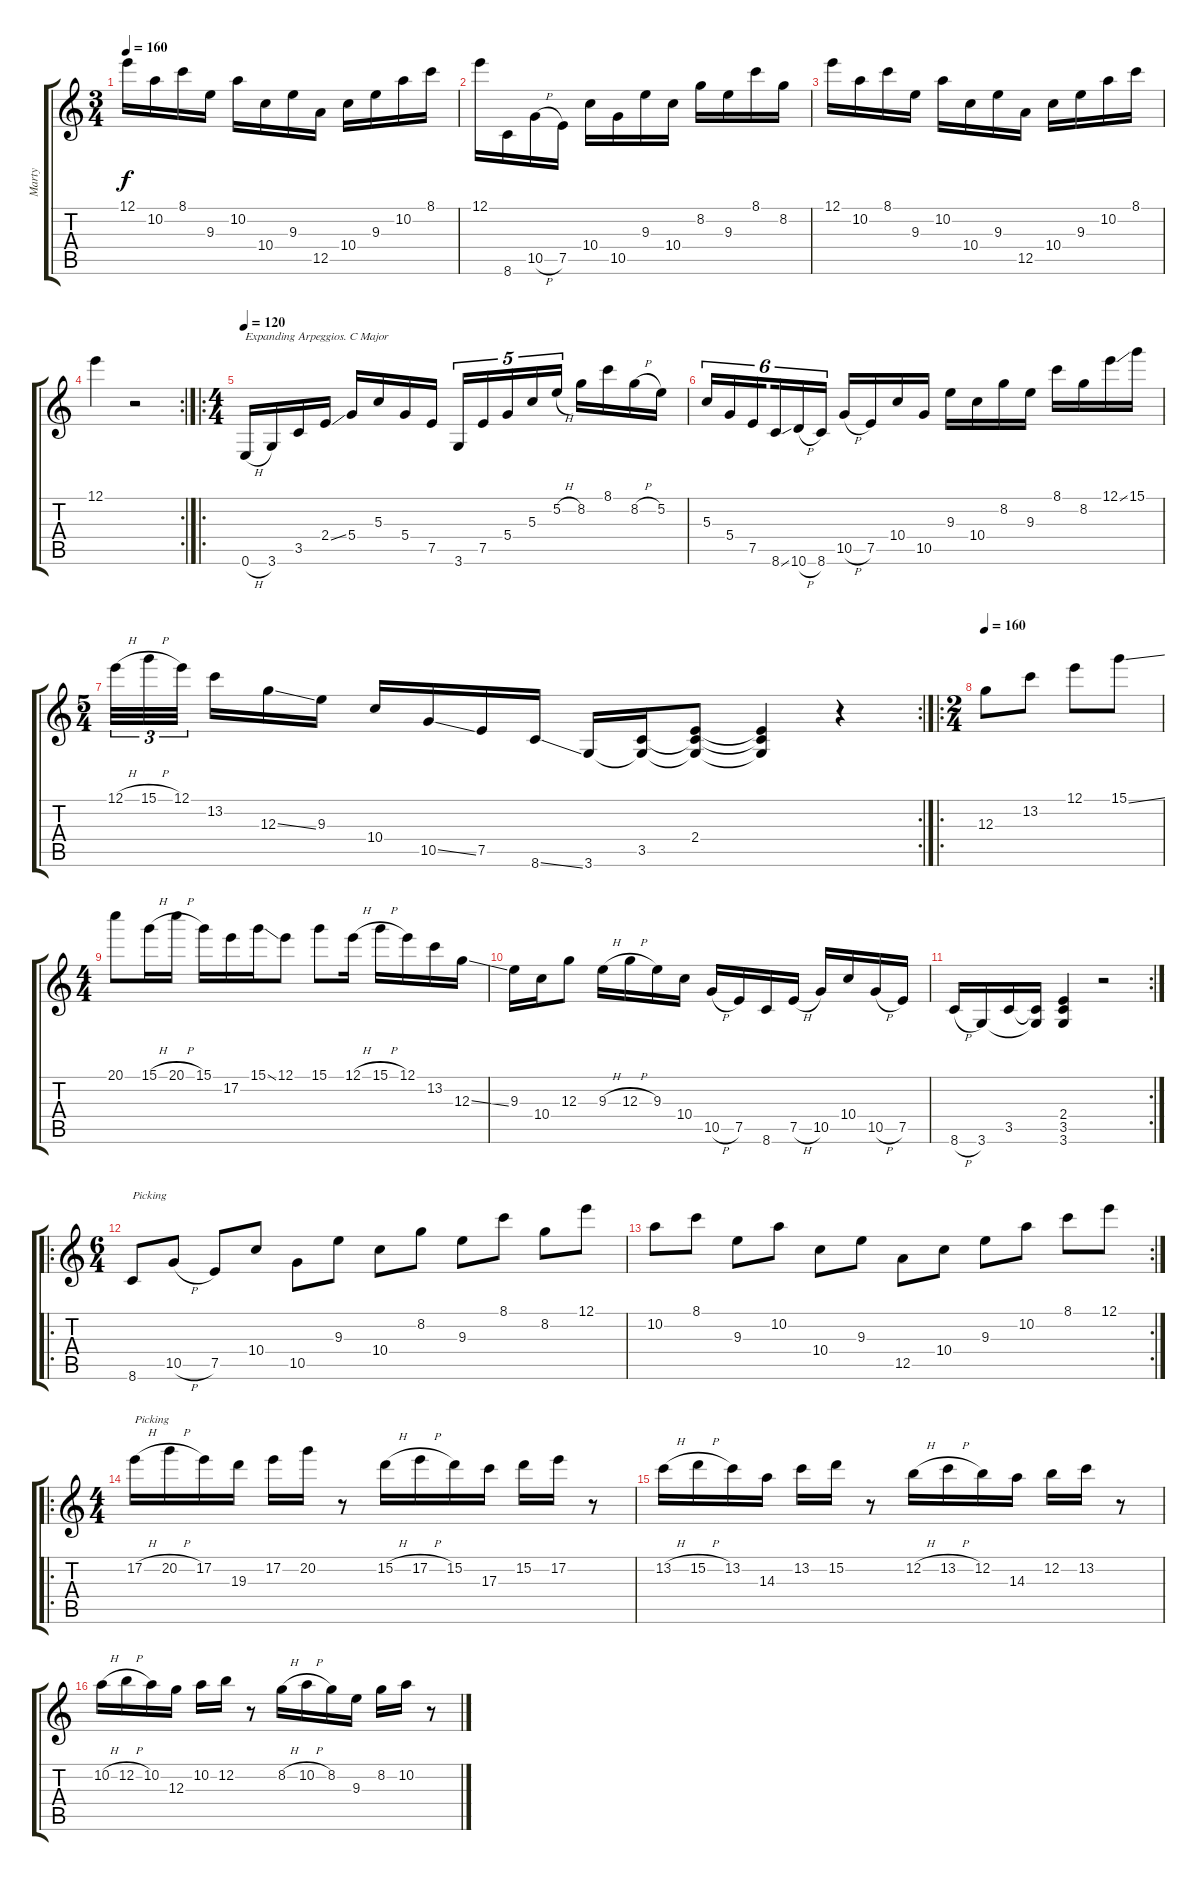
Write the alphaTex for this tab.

\track ("Marty" "Marty") {instrument distortionguitar}
\staff {score tabs}
\tuning (E4 B3 G3 D3 A2 E2) {hide}
\ts (3 4)
\tempo 160
\clef g2
\ks c
12.1.16{dy f} 10.2.16 8.1.16 9.3.16 10.2.16 10.4.16 9.3.16 12.5.16 10.4.16 9.3.16 10.2.16 8.1.16 |
12.1.16 8.6.16 10.5{h}.16 7.5.16 10.4.16 10.5.16 9.3.16 10.4.16 8.2.16 9.3.16 8.1.16 8.2.16 |
12.1.16 10.2.16 8.1.16 9.3.16 10.2.16 10.4.16 9.3.16 12.5.16 10.4.16 9.3.16 10.2.16 8.1.16 |
\rc 2
12.1.4 r.2 |
\ro
\ts (4 4)
\tempo 120
0.6{h}.16{txt "Expanding Arpeggios. C Major"} 3.6.16 3.5.16 2.4{ss}.16 5.4.16 5.3.16 5.4.16 7.5.16 3.6.16{tu (5 4)} 7.5.16{tu (5 4)} 5.4.16{tu (5 4)} 5.3.16{tu (5 4)} 5.2{h}.16{tu (5 4)} 8.2.16 8.1.16 8.2{h}.16 5.2.16 |
5.3.16{tu (6 4)} 5.4.16{tu (6 4)} 7.5.16{tu (6 4) beam splitsecondary} 8.6{ss}.16{tu (6 4)} 10.6{h}.16{tu (6 4)} 8.6.16{tu (6 4)} 10.5{h}.16 7.5.16 10.4.16 10.5.16 9.3.16 10.4.16 8.2.16 9.3.16 8.1.16 8.2.16 12.1{ss}.16 15.1.16 |
\rc 2
\ts (5 4)
12.1{h}.32{tu (3 2)} 15.1{h}.32{tu (3 2)} 12.1.32{tu (3 2) beam splitsecondary} 13.2.16 12.3{ss}.16 9.3.16 10.4.16 10.5{ss}.16 7.5.16 8.6{ss}.16 3.6.16 (3.5 3.6{t}).16 (2.4 3.5{t} 3.6{t}).8 (2.4{t} 3.5{t} 3.6{t}).4 r.4 |
\ro
\ts (2 4)
\tempo 160
12.3.8 13.2.8 12.1.8 15.1{ss}.8 |
\ts (4 4)
20.1.8 15.1{h}.16 20.1{h}.16 15.1.16 17.2.16 15.1{ss}.16 12.1.8 15.1.8 12.1{h}.16 15.1{h}.16 12.1.16 13.2.16 12.3{ss}.16 |
9.3.16 10.4.16 12.3.8 9.3{h}.16 12.3{h}.16 9.3.16 10.4.16 10.5{h}.16 7.5.16 8.6.16 7.5{h}.16 10.5.16 10.4.16 10.5{h}.16 7.5.16 |
\rc 2
8.6{h}.16 3.6.16 3.5.16 (3.5{t} 3.6{t}).16 (2.4 3.5 3.6).4 r.2 |
\ro
\ts (6 4)
8.6.8{txt "Picking"} 10.5{h}.8 7.5.8 10.4.8 10.5.8 9.3.8 10.4.8 8.2.8 9.3.8 8.1.8 8.2.8 12.1.8 |
\rc 2
10.2.8 8.1.8 9.3.8 10.2.8 10.4.8 9.3.8 12.5.8 10.4.8 9.3.8 10.2.8 8.1.8 12.1.8 |
\ro
\ts (4 4)
17.2{h}.16{txt "Picking"} 20.2{h}.16 17.2.16 19.3.16 17.2.16 20.2.16 r.8 15.2{h}.16 17.2{h}.16 15.2.16 17.3.16 15.2.16 17.2.16 r.8 |
13.2{h}.16 15.2{h}.16 13.2.16 14.3.16 13.2.16 15.2.16 r.8 12.2{h}.16 13.2{h}.16 12.2.16 14.3.16 12.2.16 13.2.16 r.8 |
10.2{h}.16 12.2{h}.16 10.2.16 12.3.16 10.2.16 12.2.16 r.8 8.2{h}.16 10.2{h}.16 8.2.16 9.3.16 8.2.16 10.2.16 r.8
